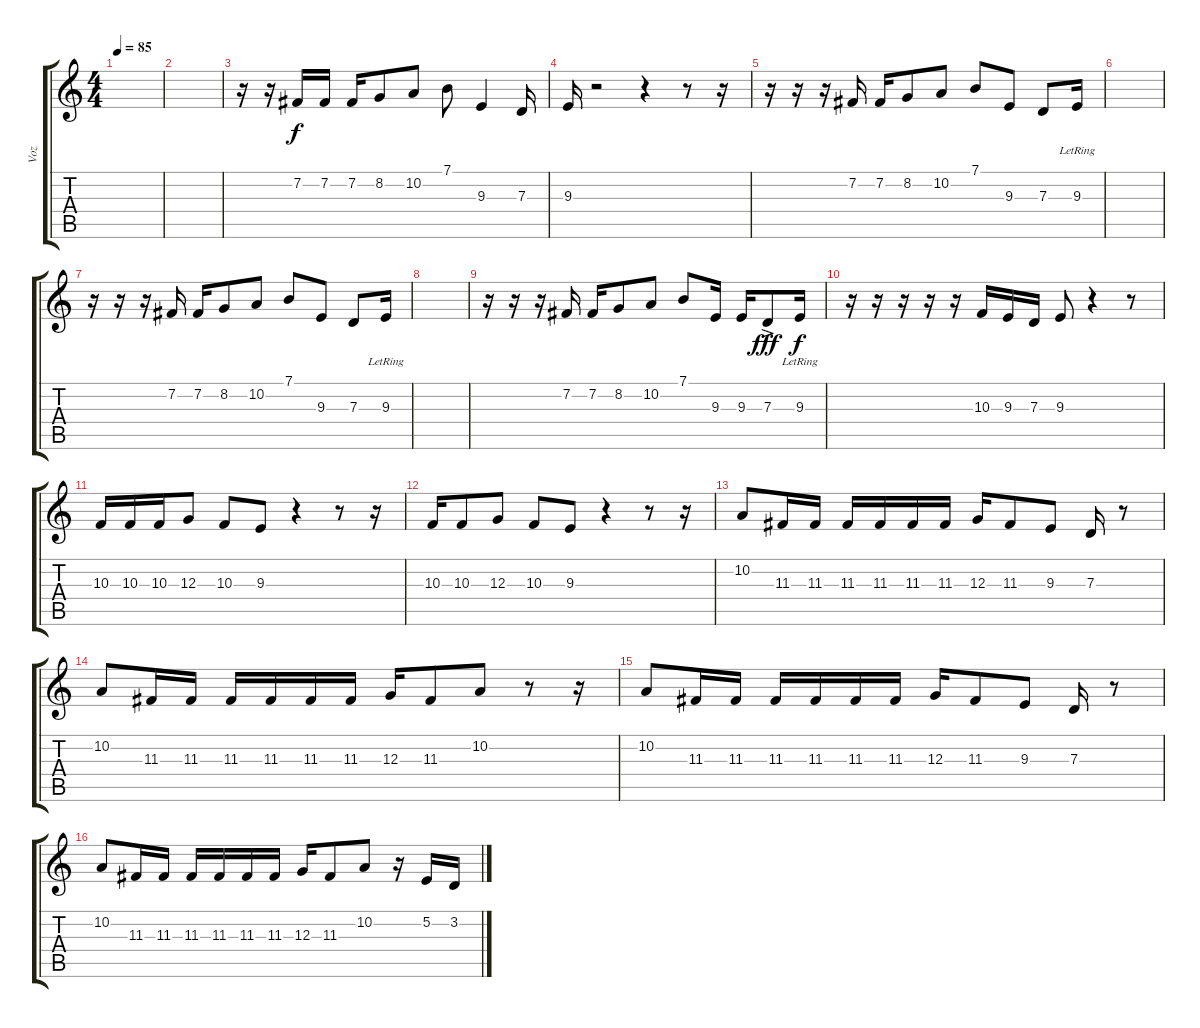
\track ("Voz" "Voz") {instrument stringensemble1}
\staff {score tabs}
\tuning (E4 B3 G3 D3 A2 E2) {hide}
\ts (4 4)
\tempo 85
\clef g2
\ks c
|
|
r.16 r.16 7.2.16 7.2.16 7.2.16 8.2.8 10.2.8 7.1.8 9.3.4 7.3.16 |
9.3.16 r.2 r.4 r.8 r.16 |
r.16 r.16 r.16 7.2.16 7.2.16 8.2.8 10.2.8 7.1.8 9.3.8 7.3.8 9.3{lr}.16 |
|
r.16 r.16 r.16 7.2.16 7.2.16 8.2.8 10.2.8 7.1.8 9.3.8 7.3.8 9.3{lr}.16 |
|
r.16 r.16 r.16 7.2.16 7.2.16 8.2.8 10.2.8 7.1.8 9.3.16 9.3.16 7.3{ac}.8{dy fff} 9.3{lr}.16{dy f} |
r.16 r.16 r.16 r.16 r.16 10.3.16 9.3.16 7.3.16 9.3.8 r.4 r.8 |
10.3.16 10.3.16 10.3.16 12.3.8 10.3.8 9.3.8 r.4 r.8 r.16 |
10.3.16 10.3.8 12.3.8 10.3.8 9.3.8 r.4 r.8 r.16 |
10.2.8 11.3.16 11.3.16 11.3.16 11.3.16 11.3.16 11.3.16 12.3.16 11.3.8 9.3.8 7.3.16 r.8 |
10.2.8 11.3.16 11.3.16 11.3.16 11.3.16 11.3.16 11.3.16 12.3.16 11.3.8 10.2.8 r.8 r.16 |
10.2.8 11.3.16 11.3.16 11.3.16 11.3.16 11.3.16 11.3.16 12.3.16 11.3.8 9.3.8 7.3.16 r.8 |
10.2.8 11.3.16 11.3.16 11.3.16 11.3.16 11.3.16 11.3.16 12.3.16 11.3.8 10.2.8 r.16 5.2.16 3.2.16
